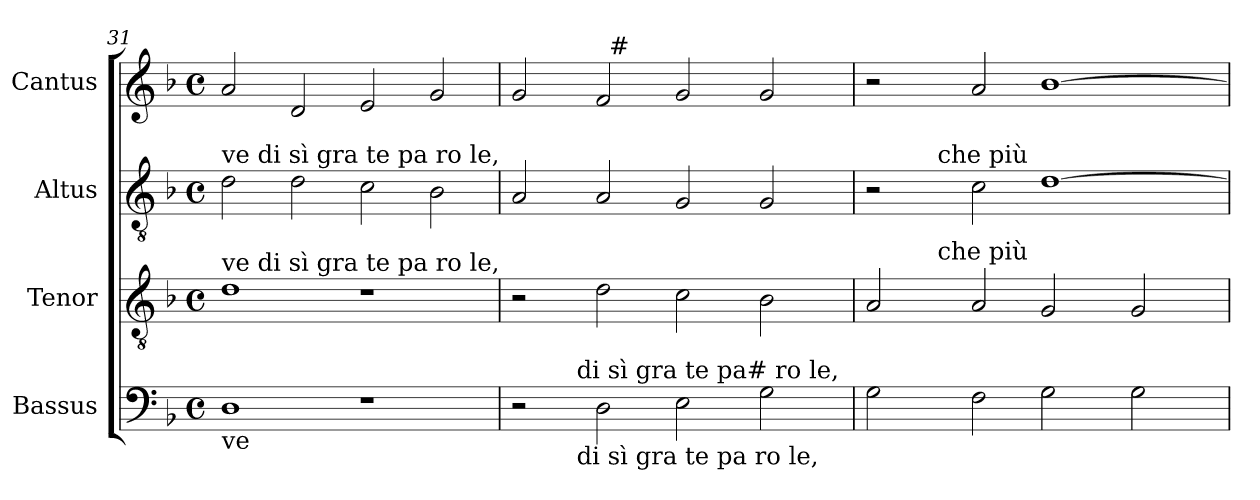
**kern	**kern	**kern	**kern
*part4	*part3	*part2	*part1
*staff4	*staff3	*staff2	*staff1
*I"Bassus	*I"Tenor	*I"Altus	*I"Cantus
*clefF4	*clefGv2	*clefGv2	*clefG2
*ITrd7c12	*	*	*
*k[b-]	*k[b-]	*k[b-]	*k[b-]
*F:	*F:	*F:	*F:
*M4/4	*M4/4	*M4/4	*M4/4
*met(c)	*met(c)	*met(c)	*met(c)
=31	=31	=31	=31
!	!	!LO:TX:a:t=ve di sì gra te pa ro le,	!
!	!LO:TX:a:t=ve di sì gra te pa ro le,	!	!
!LO:TX:b:t=ve	!	!	!
1DD	1d	2d\	2a/
.	.	2d\	2d/
1r	1r	2c\	2e/
.	.	2B-\	2g/
=32	=32	=32	=32
*^	*	*	*^
2r	4..ryy	2r	2A/	2g/	2ryy
!	!LO:TX:b:t=di sì gra te pa ro le,	!	!	!	!
!	!LO:TX:a:t=di sì gra te pa# ro le,	!	!	!	!
.	1ryy	.	.	.	.
2DD\	.	2d\	2A/	2f/	32ryy
!	!	!	!	!	!LO:TX:a:t=#
.	.	.	.	.	1ryy
2EE\	.	2c\	2G/	2g/	.
.	2ryy	.	.	.	.
2GG\	.	2B-\	2G/	2g/	.
.	.	.	.	.	4...ryy
.	16ryy	.	.	.	.
*v	*v	*	*	*v	*v
=33	=33	=33	=33
*	*^	*^	*
2GG\	2A/	4ryy	2r	4ryy	2r
.	.	16.ryy	.	16.ryy	.
!	!	!	!	!LO:TX:a:t=che più	!
!	!	!LO:TX:a:t=che più	!	!	!
.	.	1ryy	.	1ryy	.
2FF\	2A/	.	2c\	.	2a/
2GG\	2G/	.	[<1d	.	[<1b-
.	.	2ryy	.	2ryy	.
2GG\	2G/	.	.	.	.
.	.	8ryy	.	8ryy	.
.	.	32ryy	.	32ryy	.
*	*v	*v	*	*	*
*	*	*v	*v	*
=	=	=	=
*-	*-	*-	*-
